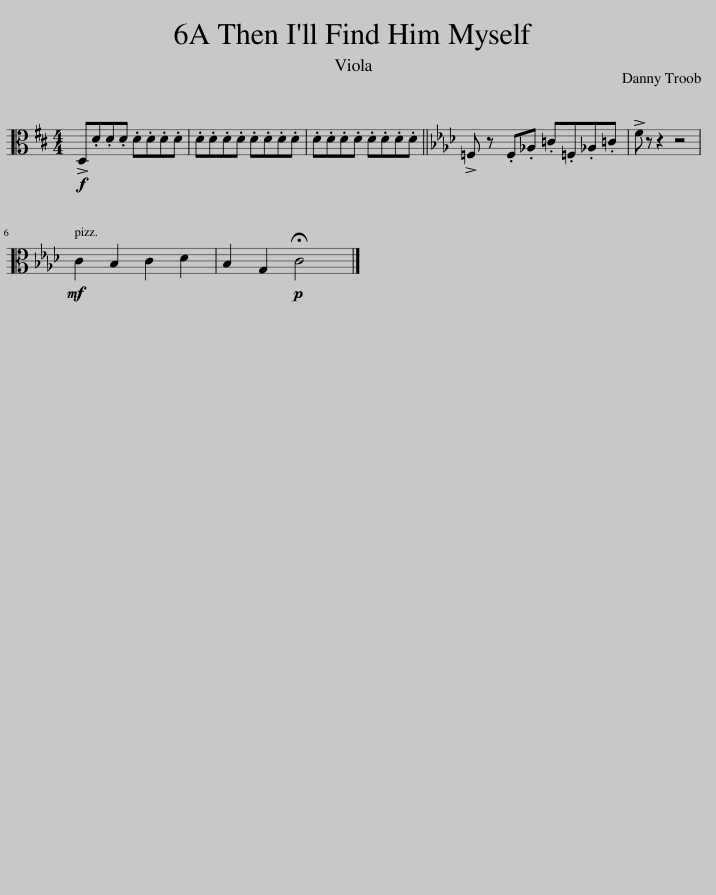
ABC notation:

X:1
L:1/8
M:4/4
I:linebreak $
K:D
V:1 alto
V:1
!f! !>!D,.D.D.D .D.D.D.D | .D.D.D.D .D.D.D.D | .D.D.D.D .D.D.D.D ||[K:Ab] !>!=F, z .F,._A, .=C.=F,._A,.=C | !>!F z z2 z4 |$ %5
!mf! C2 B,2 C2 D2 | B,2 G,2!p! !fermata!C4 |] %7
